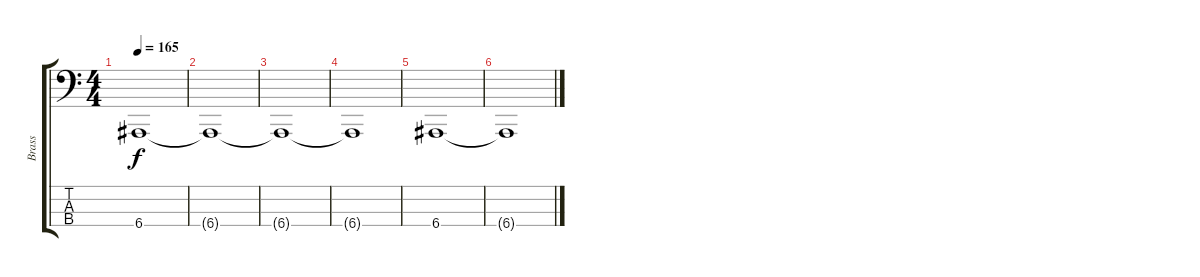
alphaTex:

\track ("Brass" "Brass") {instrument trumpet}
\staff {score tabs}
\tuning (G2 D2 A1 E1) {hide}
\ts (4 4)
\tempo 165
\clef f4
\ks c
6.4.1{dy f} |
6.4{t}.1 |
6.4{t}.1 |
6.4{t}.1 |
6.4.1 |
6.4{t}.1
